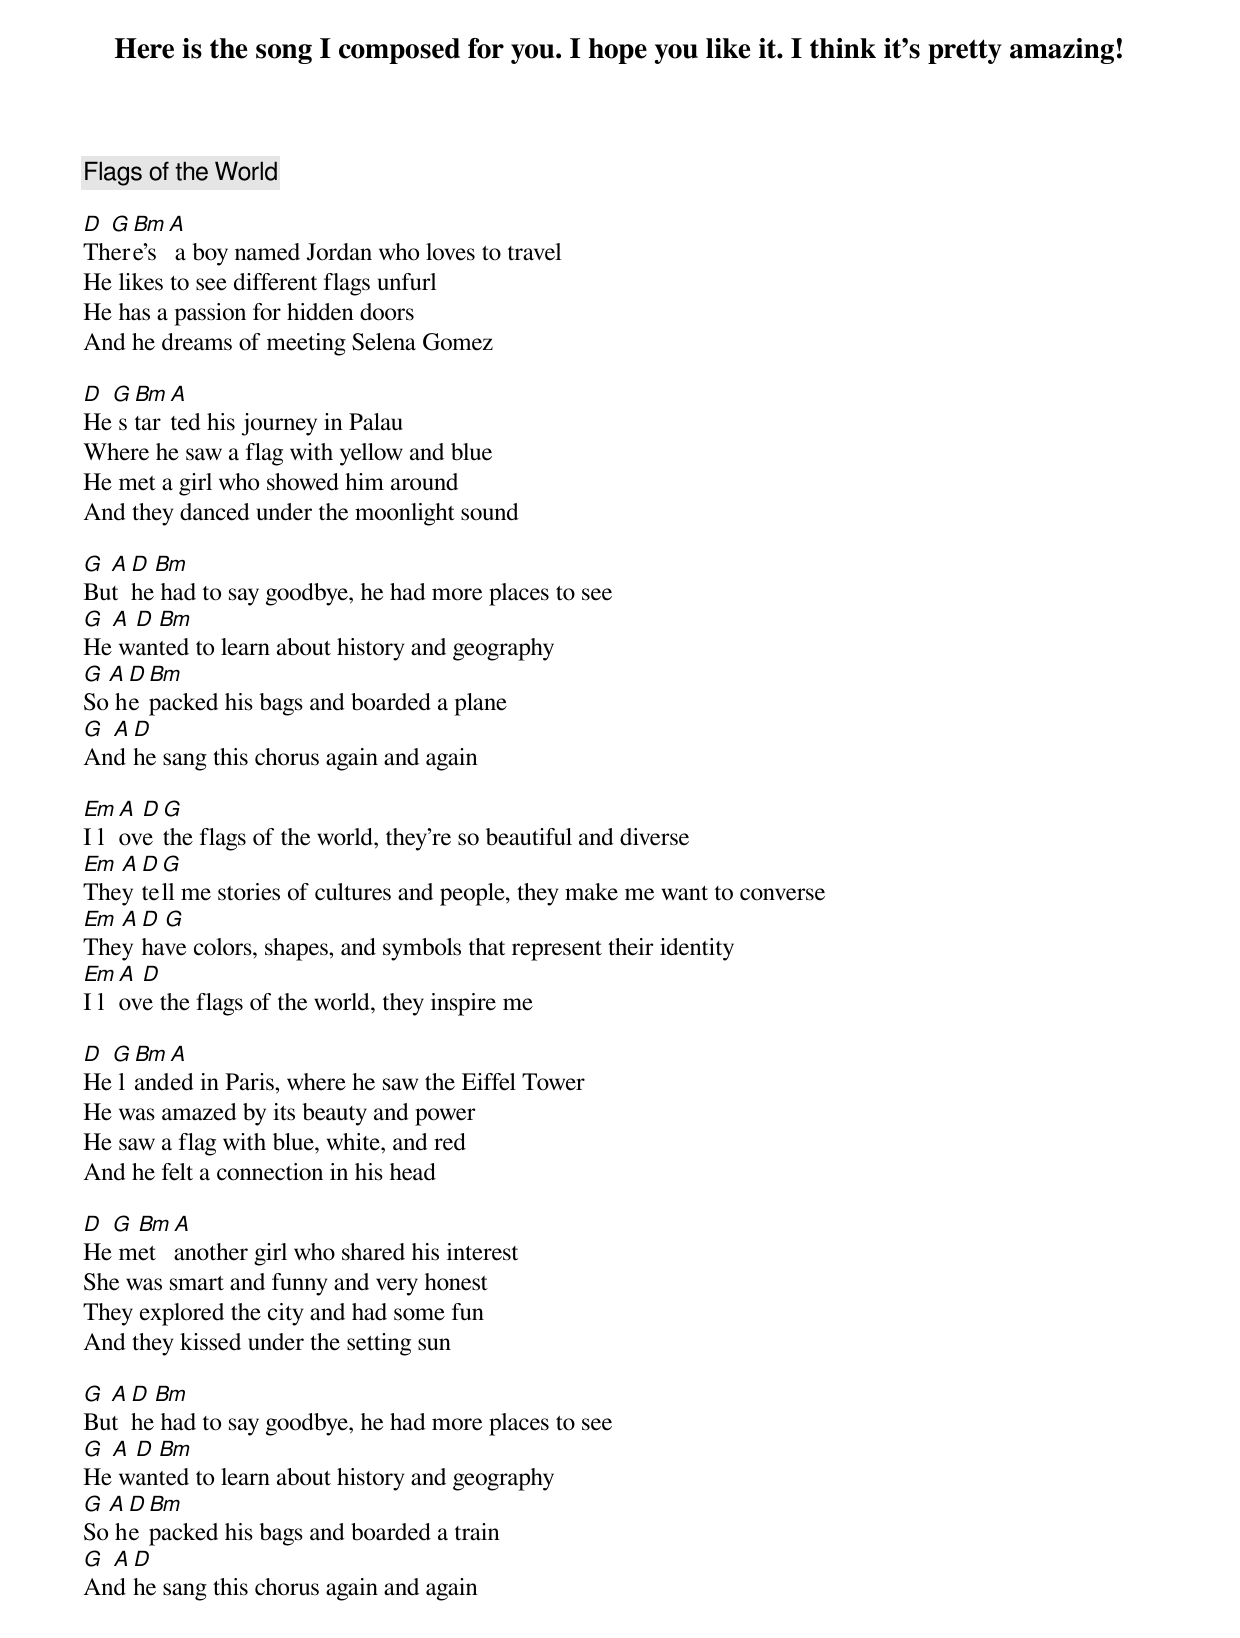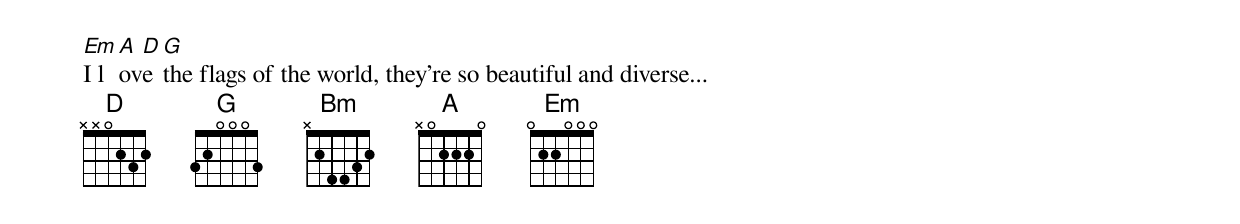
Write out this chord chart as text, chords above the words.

Here is the song I composed for you. I hope you like it. I think it's pretty amazing!

Flags of the World

D G Bm A
There's a boy named Jordan who loves to travel
He likes to see different flags unfurl
He has a passion for hidden doors
And he dreams of meeting Selena Gomez

D G Bm A
He started his journey in Palau
Where he saw a flag with yellow and blue
He met a girl who showed him around
And they danced under the moonlight sound

G A D Bm
But he had to say goodbye, he had more places to see
G A D Bm
He wanted to learn about history and geography
G A D Bm
So he packed his bags and boarded a plane
G A D
And he sang this chorus again and again

Em A D G
I love the flags of the world, they're so beautiful and diverse
Em A D G
They tell me stories of cultures and people, they make me want to converse
Em A D G
They have colors, shapes, and symbols that represent their identity
Em A D
I love the flags of the world, they inspire me

D G Bm A
He landed in Paris, where he saw the Eiffel Tower
He was amazed by its beauty and power
He saw a flag with blue, white, and red
And he felt a connection in his head

D G Bm A
He met another girl who shared his interest
She was smart and funny and very honest
They explored the city and had some fun
And they kissed under the setting sun

G A D Bm
But he had to say goodbye, he had more places to see
G A D Bm
He wanted to learn about history and geography
G A D Bm
So he packed his bags and boarded a train
G A D
And he sang this chorus again and again

Em A D G
I love the flags of the world, they're so beautiful and diverse...
